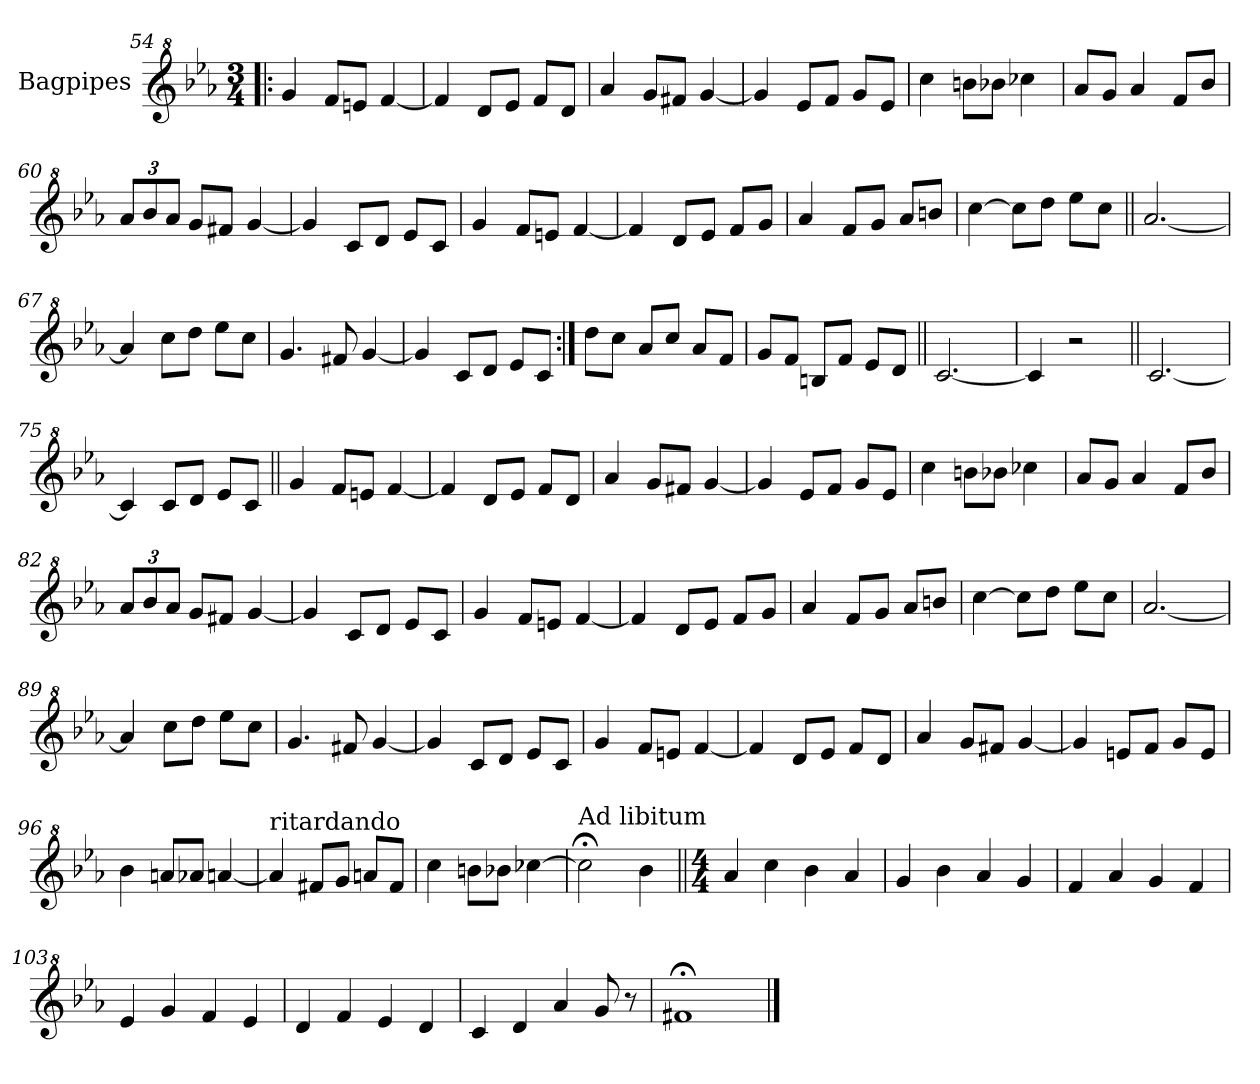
**kern
*part1
*staff1
*I"Bagpipes
*I'Bag
*clefG^2
*k[b-e-a-]
*E-:
*M3/4
=54!|:
4gg/
8ff/L
8een/J
[4ff/
=55
4ff/]
8dd/L
8ee-/J
8ff/L
8dd/J
=56
4aa-/
8gg/L
8ff#X/J
[4gg/
=57
4gg/]
8ee-/L
8ff/J
8gg/L
8ee-/J
=58
4ccc\
8bbn\L
8bb-X\J
4ccc-X\
!!LO:LB:g=z
=59
8aa-/L
8gg/J
4aa-/
8ff/L
8bb-/J
=60
*Xbrackettup
12aa-/L
12bb-/
12aa-/J
8gg/L
8ff#X/J
[4gg/
=61
4gg/]
8cc/L
8dd/J
8ee-/L
8cc/J
=62
4gg/
8ff/L
8een/J
[4ff/
=63
4ff/]
8dd/L
8ee-/J
8ff/L
8gg/J
=64
4aa-/
8ff/L
8gg/J
8aa-/L
8bbn/J
=65
[4ccc\
8ccc\L]
8ddd\J
8eee-\L
8ccc\J
=66||
[2.aa-/
!!LO:LB:g=z
=67
4aa-/]
8ccc\L
8ddd\J
8eee-\L
8ccc\J
=68
4.gg/
8ff#X/
[4gg/
=69
4gg/]
8cc/L
8dd/J
8ee-/L
8cc/J
=70:|!
8ddd\L
8ccc\J
8aa-/L
8ccc/J
8aa-/L
8ff/J
=71
8gg/L
8ff/J
8bn/L
8ff/J
8ee-/L
8dd/J
=72||
[2.cc/
=73
4cc/]
2r
=74||
[2.cc/
=75
4cc/]
8cc/L
8dd/J
8ee-/L
8cc/J
!!LO:PB:g=z
=76||
4gg/
8ff/L
8een/J
[4ff/
=77
4ff/]
8dd/L
8ee-/J
8ff/L
8dd/J
=78
4aa-/
8gg/L
8ff#X/J
[4gg/
=79
4gg/]
8ee-/L
8ff/J
8gg/L
8ee-/J
=80
4ccc\
8bbn\L
8bb-X\J
4ccc-X\
=81
8aa-/L
8gg/J
4aa-/
8ff/L
8bb-/J
=82
12aa-/L
12bb-/
12aa-/J
8gg/L
8ff#X/J
[4gg/
=83
4gg/]
8cc/L
8dd/J
8ee-/L
8cc/J
!!LO:LB:g=z
=84
4gg/
8ff/L
8een/J
[4ff/
=85
4ff/]
8dd/L
8ee-/J
8ff/L
8gg/J
=86
4aa-/
8ff/L
8gg/J
8aa-/L
8bbn/J
=87
[4ccc\
8ccc\L]
8ddd\J
8eee-\L
8ccc\J
=88
[2.aa-/
=89
4aa-/]
8ccc\L
8ddd\J
8eee-\L
8ccc\J
=90
4.gg/
8ff#X/
[4gg/
=91
4gg/]
8cc/L
8dd/J
8ee-/L
8cc/J
=92
4gg/
8ff/L
8een/J
[4ff/
!!LO:LB:g=z
=93
4ff/]
8dd/L
8ee-/J
8ff/L
8dd/J
=94
4aa-/
8gg/L
8ff#X/J
[4gg/
=95
4gg/]
8een/L
8ff/J
8gg/L
8ee/J
=96
4bb-\
8aan/L
8aa-X/J
[4aan/
=97
!LO:TX:a:t=ritardando
4aa/]
8ff#X/L
8gg/J
8aan/L
8ff#/J
=98
4ccc\
8bbn\L
8bb-X\J
[4ccc-X\
=99
!LO:TX:a:t=Ad libitum
2ccc-;<\]
4bb-\
=100||
*M4/4
4aa-/
4ccc\
4bb-\
4aa-/
!!LO:LB:g=z
=101
4gg/
4bb-\
4aa-/
4gg/
=102
4ff/
4aa-/
4gg/
4ff/
=103
4ee-/
4gg/
4ff/
4ee-/
=104
4dd/
4ff/
4ee-/
4dd/
=105
4cc/
4dd/
4aa-/
8gg/
8r
=106
1ff#X;<
==
*-
